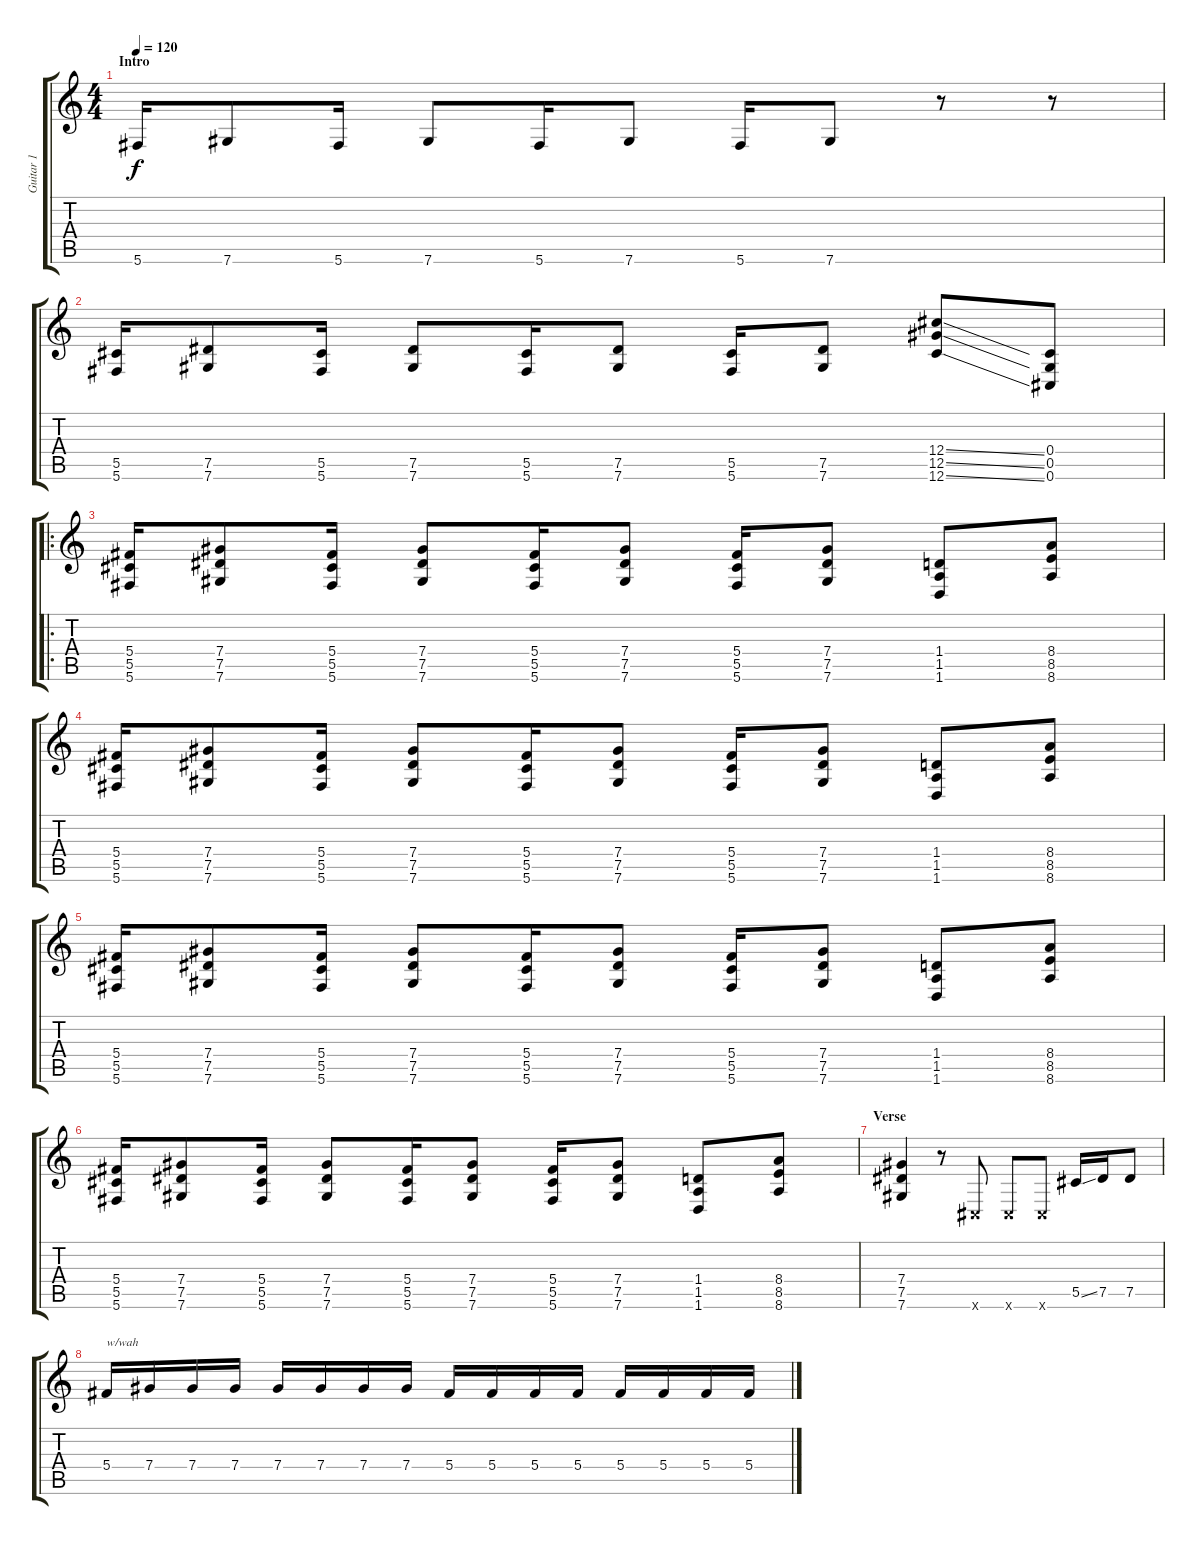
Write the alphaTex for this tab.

\track ("Guitar 1" "Guitar 1") {instrument overdrivenguitar}
\staff {score tabs}
\tuning (Eb4 Bb3 Gb3 Db3 Ab2 Db2) {hide}
\ts (4 4)
\section ("" "Intro")
\tempo 120
\clef g2
\ks c
5.6.16{dy f instrument overdrivenguitar} 7.6.8 5.6.16 7.6.8 5.6.16 7.6.8 5.6.16 7.6.8 r.8 r.8 |
(5.5 5.6).16 (7.5 7.6).8 (5.5 5.6).16 (7.5 7.6).8 (5.5 5.6).16 (7.5 7.6).8 (5.5 5.6).16 (7.5 7.6).8 (12.4{ss} 12.5{ss} 12.6{ss}).8 (0.4 0.5 0.6).8 |
\ro
(5.4 5.5 5.6).16 (7.4 7.5 7.6).8 (5.4 5.5 5.6).16 (7.4 7.5 7.6).8 (5.4 5.5 5.6).16 (7.4 7.5 7.6).8 (5.4 5.5 5.6).16 (7.4 7.5 7.6).8 (1.4 1.5 1.6).8 (8.4 8.5 8.6).8 |
(5.4 5.5 5.6).16 (7.4 7.5 7.6).8 (5.4 5.5 5.6).16 (7.4 7.5 7.6).8 (5.4 5.5 5.6).16 (7.4 7.5 7.6).8 (5.4 5.5 5.6).16 (7.4 7.5 7.6).8 (1.4 1.5 1.6).8 (8.4 8.5 8.6).8 |
(5.4 5.5 5.6).16 (7.4 7.5 7.6).8 (5.4 5.5 5.6).16 (7.4 7.5 7.6).8 (5.4 5.5 5.6).16 (7.4 7.5 7.6).8 (5.4 5.5 5.6).16 (7.4 7.5 7.6).8 (1.4 1.5 1.6).8 (8.4 8.5 8.6).8 |
(5.4 5.5 5.6).16 (7.4 7.5 7.6).8 (5.4 5.5 5.6).16 (7.4 7.5 7.6).8 (5.4 5.5 5.6).16 (7.4 7.5 7.6).8 (5.4 5.5 5.6).16 (7.4 7.5 7.6).8 (1.4 1.5 1.6).8 (8.4 8.5 8.6).8 |
\section ("" "Verse")
(7.4 7.5 7.6).4 r.8 0.6{x}.8 0.6{x}.8 0.6{x}.8 5.5{ss}.16{instrument electricguitarclean} 7.5.16{instrument electricguitarclean} 7.5.8 |
5.4.16{txt "w/wah" instrument electricguitarmuted} 7.4.16 7.4.16 7.4.16 7.4.16 7.4.16 7.4.16 7.4.16 5.4.16 5.4.16 5.4.16 5.4.16 5.4.16 5.4.16 5.4.16 5.4.16
